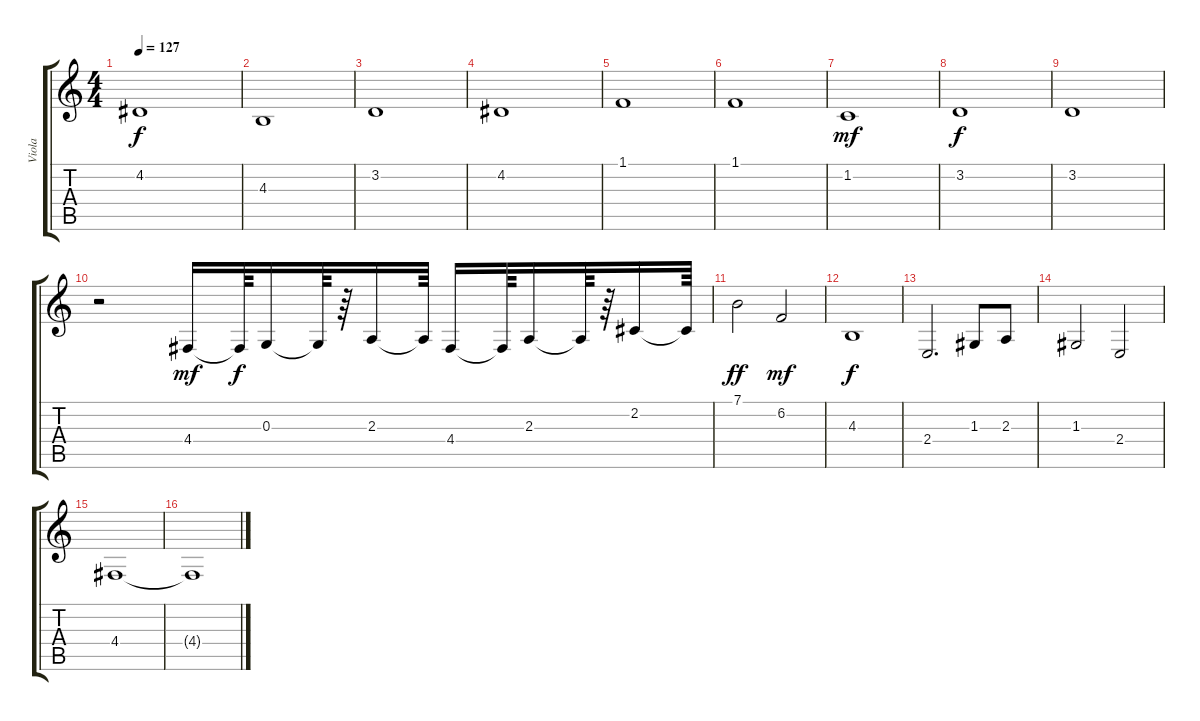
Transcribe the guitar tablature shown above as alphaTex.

\track ("Viola" "Viola") {instrument stringensemble1}
\staff {score tabs}
\tuning (E4 B3 G3 D3 A2 E2) {hide}
\ts (4 4)
\tempo 127
\clef g2
\ks c
4.2.1{dy f} |
4.3.1 |
3.2.1 |
4.2.1 |
1.1.1 |
1.1.1 |
1.2.1{dy mf} |
3.2.1{dy f} |
3.2.1 |
r.2 4.4.16{dy mf} 4.4{t}.64{dy f} 0.3.16 0.3{t}.64 r.64 2.3.16 2.3{t}.64 4.4.16 4.4{t}.64 2.3.16 2.3{t}.64 r.64 2.2.16 2.2{t}.64 |
7.1.2{dy ff} 6.2.2{dy mf} |
4.3.1{dy f} |
2.4.2{d} 1.3.8 2.3.8 |
1.3.2 2.4.2 |
4.4.1 |
4.4{t}.1
